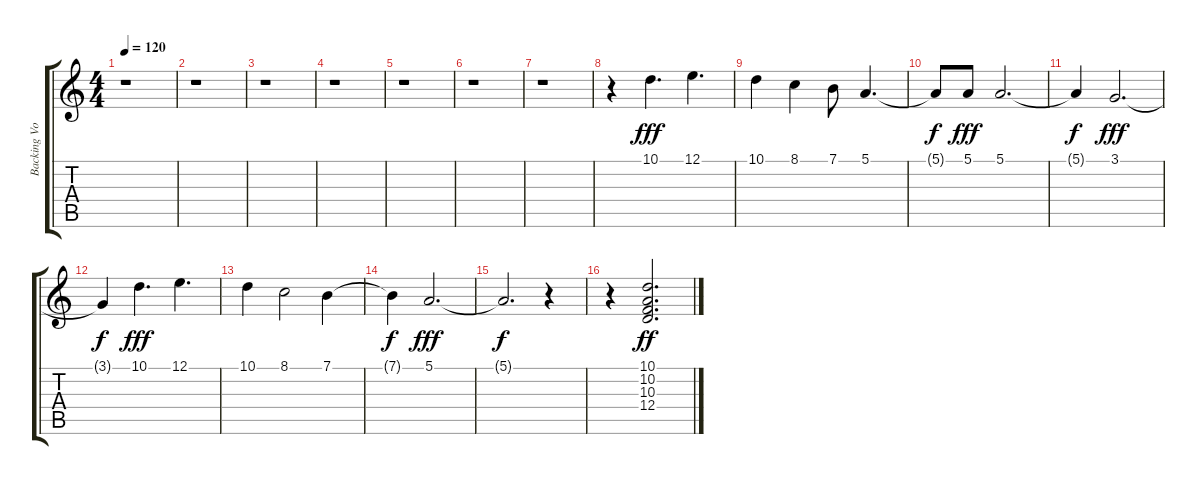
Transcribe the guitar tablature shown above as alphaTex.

\track ("Backing Vocals" "Backing Vo") {instrument choiraahs}
\staff {score tabs}
\tuning (E4 B3 G3 D3 A2 E2) {hide}
\ts (4 4)
\tempo 120
\clef g2
\ks c
r.1{dy f} |
r.1 |
r.1 |
r.1 |
r.1 |
r.1 |
r.1 |
r.4 10.1.4{d dy fff} 12.1.4{d} |
10.1.4 8.1.4 7.1.8 5.1.4{d} |
5.1{t}.8{dy f} 5.1.8{dy fff} 5.1.2{d} |
5.1{t}.4{dy f} 3.1.2{d dy fff} |
3.1{t}.4{dy f} 10.1.4{d dy fff} 12.1.4{d} |
10.1.4 8.1.2 7.1.4 |
7.1{t}.4{dy f} 5.1.2{d dy fff} |
5.1{t}.2{d dy f} r.4 |
r.4{volume 16 instrument choiraahs} (10.1 10.2 10.3 12.4).2{d dy ff}
